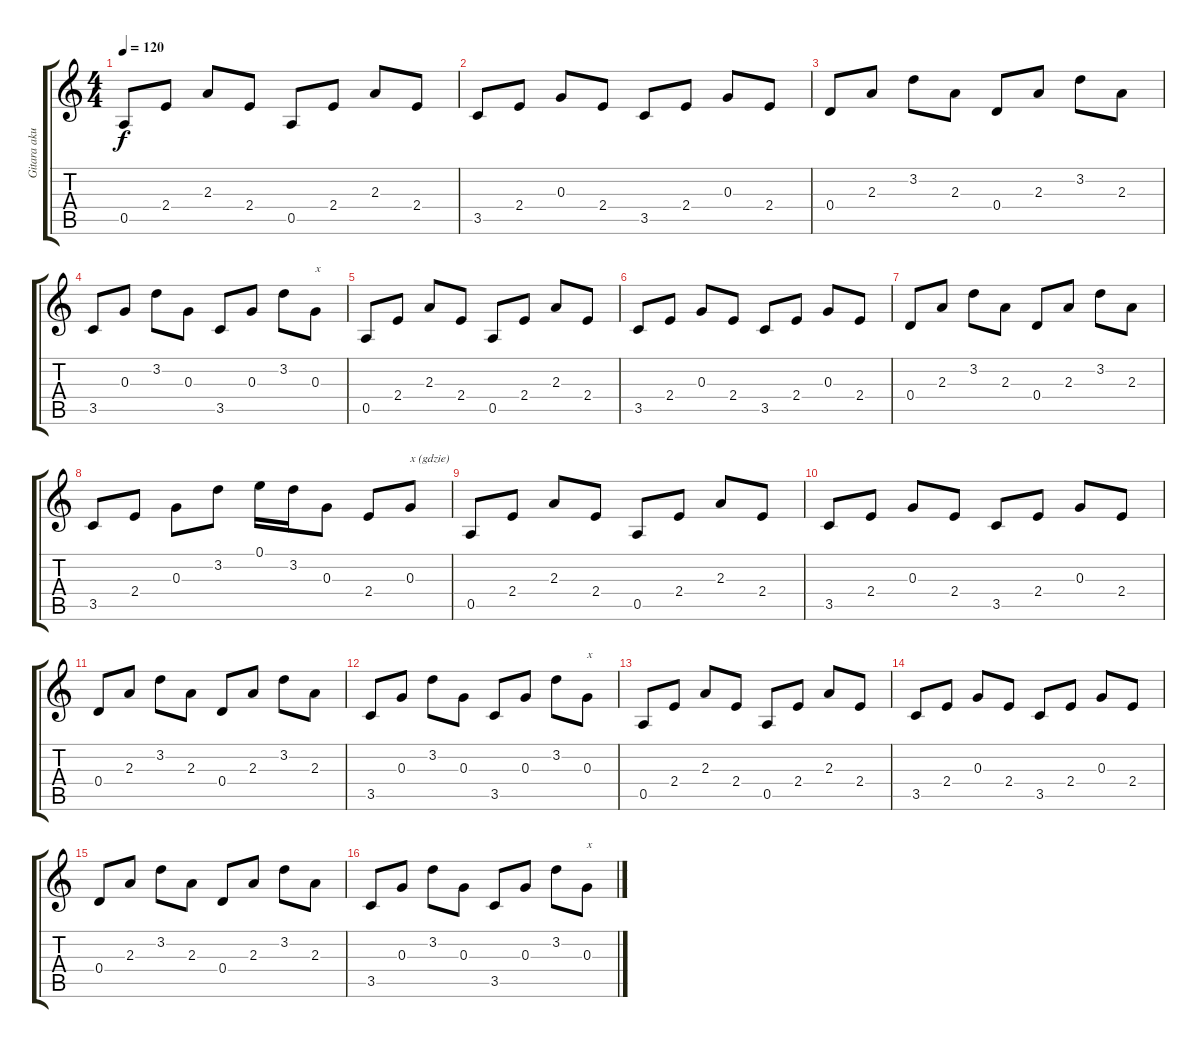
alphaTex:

\track ("Gitara akustyczna" "Gitara aku") {instrument acousticguitarsteel}
\staff {score tabs}
\tuning (E4 B3 G3 D3 A2 E2) {hide}
\ts (4 4)
\tempo 120
\clef g2
\ks c
0.5.8{dy f} 2.4.8 2.3.8 2.4.8 0.5.8 2.4.8 2.3.8 2.4.8 |
3.5.8 2.4.8 0.3.8 2.4.8 3.5.8 2.4.8 0.3.8 2.4.8 |
0.4.8 2.3.8 3.2.8 2.3.8 0.4.8 2.3.8 3.2.8 2.3.8 |
3.5.8 0.3.8 3.2.8 0.3.8 3.5.8 0.3.8 3.2.8 0.3.8{txt "x"} |
0.5.8 2.4.8 2.3.8 2.4.8 0.5.8 2.4.8 2.3.8 2.4.8 |
3.5.8 2.4.8 0.3.8 2.4.8 3.5.8 2.4.8 0.3.8 2.4.8 |
0.4.8 2.3.8 3.2.8 2.3.8 0.4.8 2.3.8 3.2.8 2.3.8 |
3.5.8 2.4.8 0.3.8 3.2.8 0.1.16 3.2.16 0.3.8 2.4.8 0.3.8{txt "x (gdzie)"} |
0.5.8 2.4.8 2.3.8 2.4.8 0.5.8 2.4.8 2.3.8 2.4.8 |
3.5.8 2.4.8 0.3.8 2.4.8 3.5.8 2.4.8 0.3.8 2.4.8 |
0.4.8 2.3.8 3.2.8 2.3.8 0.4.8 2.3.8 3.2.8 2.3.8 |
3.5.8 0.3.8 3.2.8 0.3.8 3.5.8 0.3.8 3.2.8 0.3.8{txt "x"} |
0.5.8 2.4.8 2.3.8 2.4.8 0.5.8 2.4.8 2.3.8 2.4.8 |
3.5.8 2.4.8 0.3.8 2.4.8 3.5.8 2.4.8 0.3.8 2.4.8 |
0.4.8 2.3.8 3.2.8 2.3.8 0.4.8 2.3.8 3.2.8 2.3.8 |
3.5.8 0.3.8 3.2.8 0.3.8 3.5.8 0.3.8 3.2.8 0.3.8{txt "x"}
